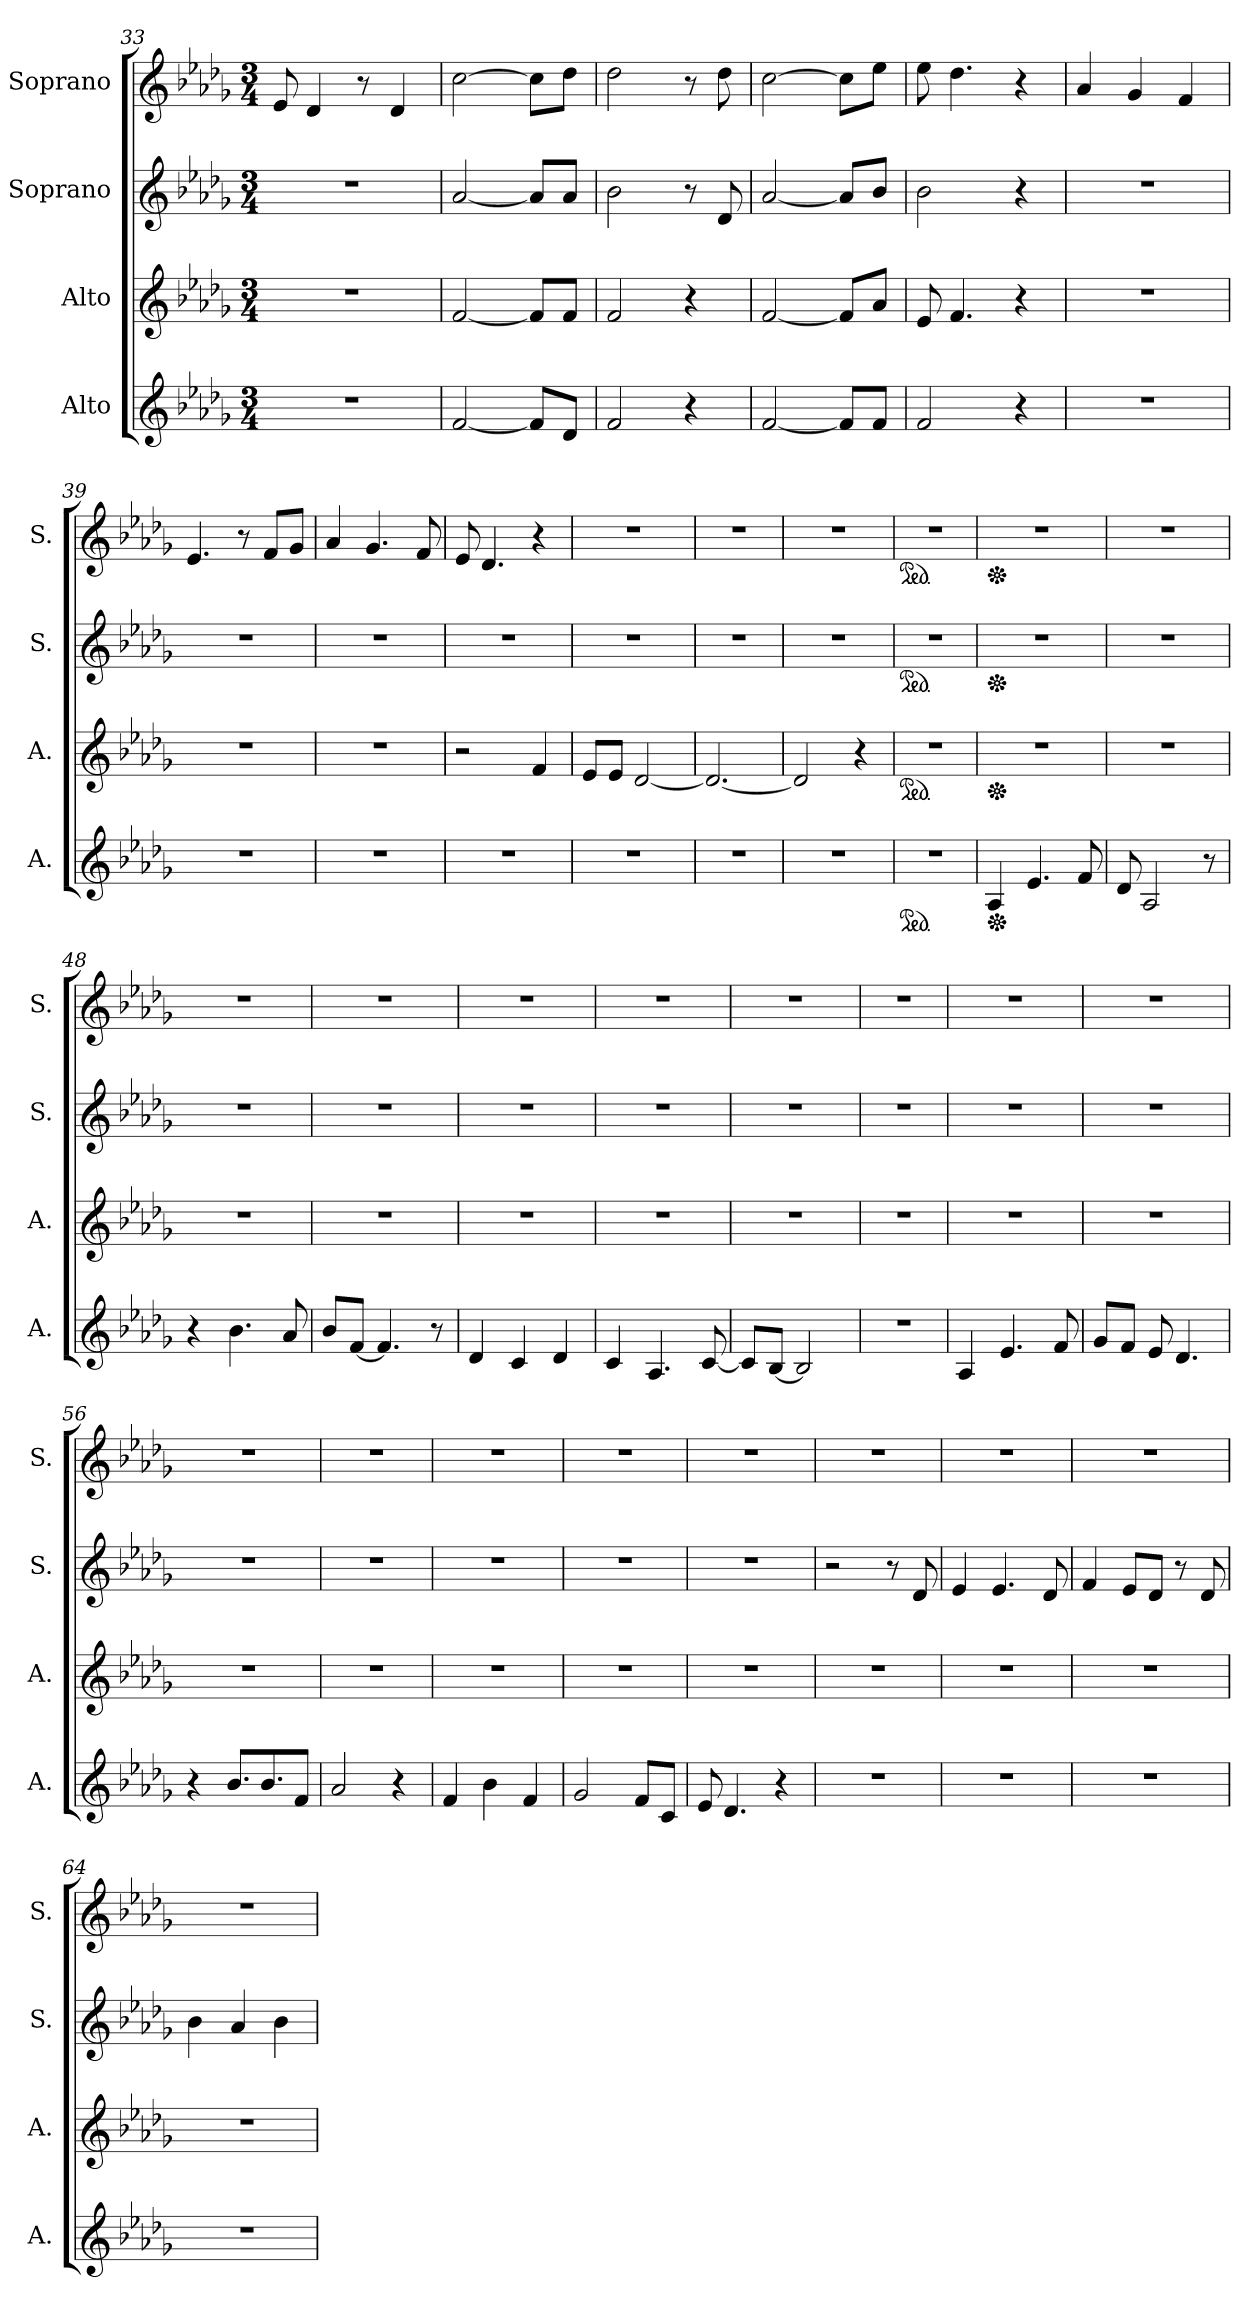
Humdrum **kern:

**kern	**kern	**kern	**kern
*part4	*part3	*part2	*part1
*staff4	*staff3	*staff2	*staff1
*I"Alto	*I"Alto	*I"Soprano	*I"Soprano
*I'A.	*I'A.	*I'S.	*I'S.
*clefG2	*clefG2	*clefG2	*clefG2
*k[b-e-a-d-g-]	*k[b-e-a-d-g-]	*k[b-e-a-d-g-]	*k[b-e-a-d-g-]
*M3/4	*M3/4	*M3/4	*M3/4
=33	=33	=33	=33
2.r	2.r	2.r	8e-/
.	.	.	4d-/
.	.	.	8r
.	.	.	4d-/
=34	=34	=34	=34
[2f/	[2f/	[2a-/	[2cc\
8f/L]	8f/L]	8a-/L]	8cc\L]
8d-/J	8f/J	8a-/J	8dd-\J
=35	=35	=35	=35
2f/	2f/	2b-\	2dd-\
4r	4r	8r	8r
.	.	8d-/	8dd-\
=36	=36	=36	=36
[2f/	[2f/	[2a-/	[2cc\
8f/L]	8f/L]	8a-/L]	8cc\L]
8f/J	8a-/J	8b-/J	8ee-\J
=37	=37	=37	=37
2f/	8e-/	2b-\	8ee-\
.	4.f/	.	4.dd-\
4r	4r	4r	4r
!!LO:LB:g=z
=38	=38	=38	=38
2.r	2.r	2.r	4a-/
.	.	.	4g-/
.	.	.	4f/
=39	=39	=39	=39
2.r	2.r	2.r	4.e-/
.	.	.	8r
.	.	.	8f/L
.	.	.	8g-/J
=40	=40	=40	=40
2.r	2.r	2.r	4a-/
.	.	.	4.g-/
.	.	.	8f/
=41	=41	=41	=41
2.r	2r	2.r	8e-/
.	.	.	4.d-/
.	4f/	.	4r
=42	=42	=42	=42
2.r	8e-/L	2.r	2.r
.	8e-/J	.	.
.	[2d-/	.	.
=43	=43	=43	=43
2.r	2.d-/_	2.r	2.r
=44	=44	=44	=44
2.r	2d-/]	2.r	2.r
.	4r	.	.
=45	=45	=45	=45
*ped	*	*	*
*	*ped	*	*
*	*	*ped	*
*	*	*	*ped
2.r	2.r	2.r	2.r
=46	=46	=46	=46
*Xped	*	*	*
*	*Xped	*	*
*	*	*Xped	*
*	*	*	*Xped
4A-/	2.r	2.r	2.r
4.e-/	.	.	.
8f/	.	.	.
=47	=47	=47	=47
8d-/	2.r	2.r	2.r
2A-/	.	.	.
8r	.	.	.
!!LO:PB:g=z
=48	=48	=48	=48
4r	2.r	2.r	2.r
4.b-\	.	.	.
8a-/	.	.	.
=49	=49	=49	=49
8b-/L	2.r	2.r	2.r
[8f/J	.	.	.
4.f/]	.	.	.
8r	.	.	.
=50	=50	=50	=50
4d-/	2.r	2.r	2.r
4c/	.	.	.
4d-/	.	.	.
=51	=51	=51	=51
4c/	2.r	2.r	2.r
4.A-/	.	.	.
[8c/	.	.	.
=52	=52	=52	=52
8c/L]	2.r	2.r	2.r
[8B-/J	.	.	.
2B-/]	.	.	.
=53	=53	=53	=53
2.r	2.r	2.r	2.r
=54	=54	=54	=54
4A-/	2.r	2.r	2.r
4.e-/	.	.	.
8f/	.	.	.
=55	=55	=55	=55
8g-/L	2.r	2.r	2.r
8f/J	.	.	.
8e-/	.	.	.
4.d-/	.	.	.
!!LO:LB:g=z
=56	=56	=56	=56
4r	2.r	2.r	2.r
8.b-/L	.	.	.
8.b-/	.	.	.
8f/J	.	.	.
=57	=57	=57	=57
2a-/	2.r	2.r	2.r
4r	.	.	.
=58	=58	=58	=58
4f/	2.r	2.r	2.r
4b-\	.	.	.
4f/	.	.	.
=59	=59	=59	=59
2g-/	2.r	2.r	2.r
8f/L	.	.	.
8c/J	.	.	.
=60	=60	=60	=60
8e-/	2.r	2.r	2.r
4.d-/	.	.	.
4r	.	.	.
=61	=61	=61	=61
2.r	2.r	2r	2.r
.	.	8r	.
.	.	8d-/	.
=62	=62	=62	=62
2.r	2.r	4e-/	2.r
.	.	4.e-/	.
.	.	8d-/	.
=63	=63	=63	=63
2.r	2.r	4f/	2.r
.	.	8e-/L	.
.	.	8d-/J	.
.	.	8r	.
.	.	8d-/	.
=64	=64	=64	=64
2.r	2.r	4b-\	2.r
.	.	4a-/	.
.	.	4b-\	.
=	=	=	=
*-	*-	*-	*-
